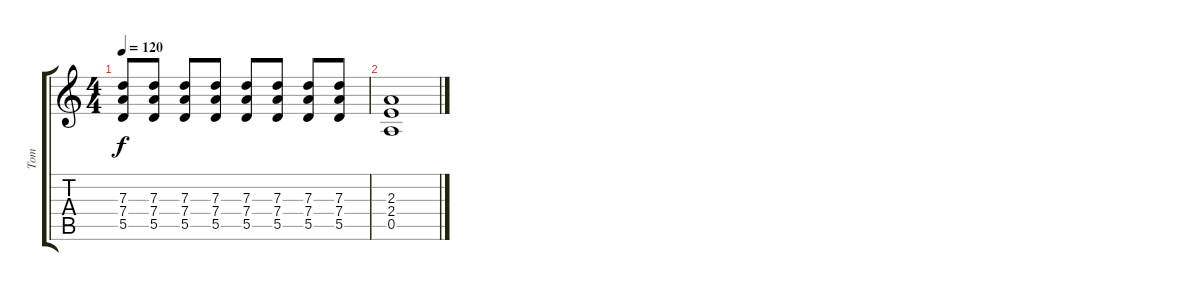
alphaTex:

\track ("Tom" "Tom") {instrument acousticguitarnylon}
\staff {score tabs}
\tuning (E4 B3 G3 D3 A2 E2) {hide}
\ts (4 4)
\tempo 120
\clef g2
\ks c
(7.3 7.4 5.5).8{dy f} (7.3 7.4 5.5).8 (7.3 7.4 5.5).8 (7.3 7.4 5.5).8 (7.3 7.4 5.5).8 (7.3 7.4 5.5).8 (7.3 7.4 5.5).8 (7.3 7.4 5.5).8 |
(2.3 2.4 0.5).1
